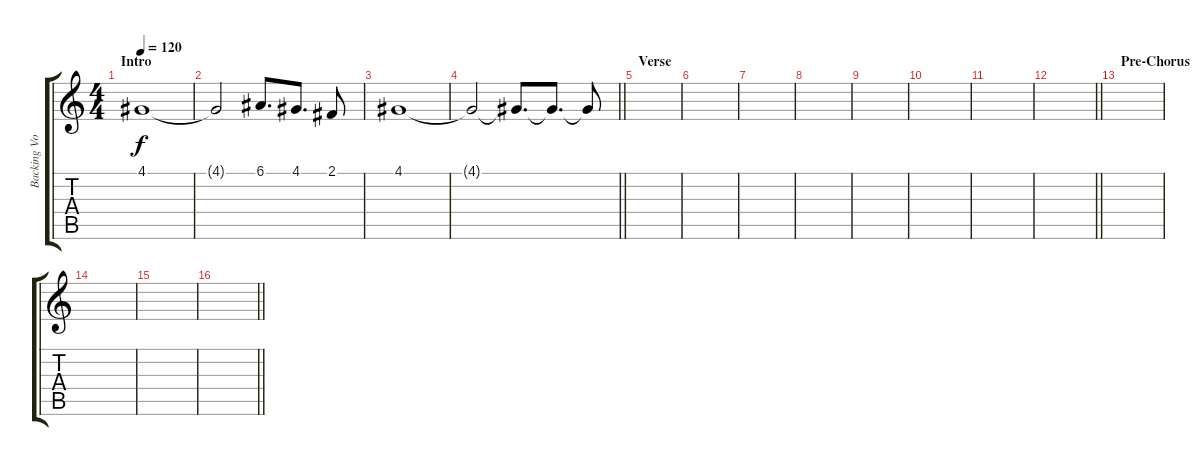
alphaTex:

\track ("Backing Vocals" "Backing Vo") {instrument tenorsax}
\staff {score tabs}
\tuning (E4 B3 G3 D3 A2 E2) {hide}
\ts (4 4)
\section ("" "Intro")
\tempo 120
\clef g2
\ks c
4.1.1{dy f} |
4.1{t}.2 6.1.8{d} 4.1.8{d} 2.1.8 |
4.1.1 |
\barLineRight lightlight
4.1{t}.2 4.1{t}.8{d} 4.1{t}.8{d} 4.1{t}.8 |
\section ("" "Verse")
|
|
|
|
|
|
|
\barLineRight lightlight
|
\section ("" "Pre-Chorus")
|
|
|
\barLineRight lightlight
